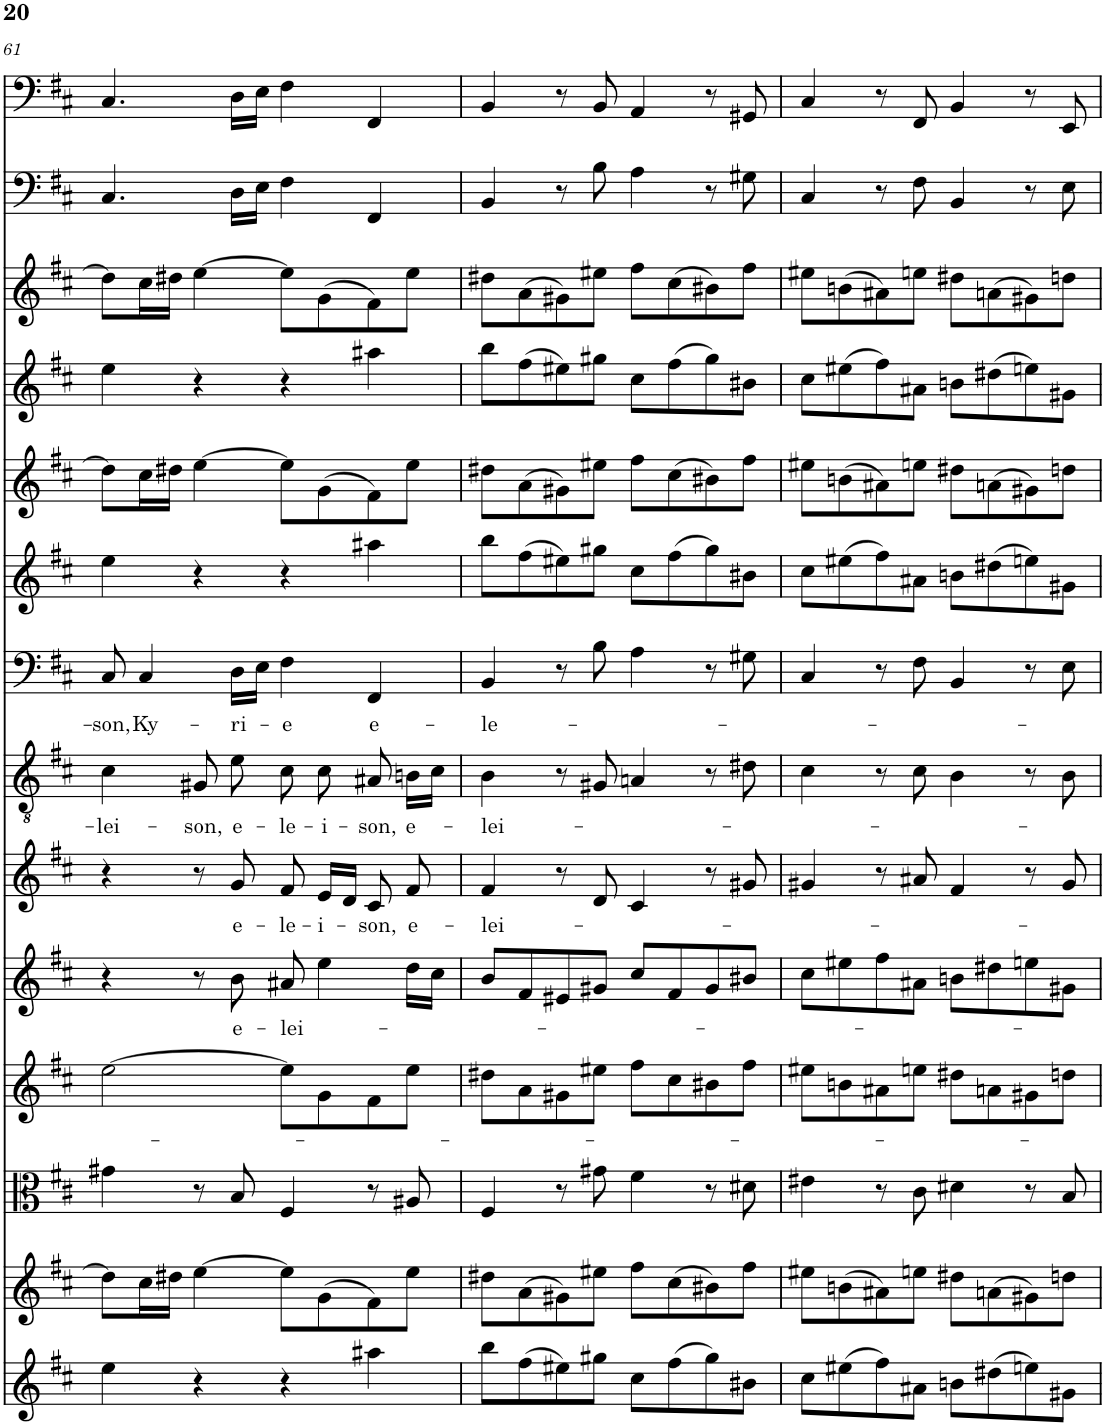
**kern	**kern	**kern	**kern	**kern	**text	**kern	**text	**kern	**text	**kern	**text	**kern	**kern	**kern	**kern	**kern	**kern
*part14	*part13	*part12	*part11	*part10	*part10	*part9	*part9	*part8	*part8	*part7	*part7	*part6	*part5	*part4	*part3	*part2	*part1
*staff14	*staff13	*staff12	*staff11	*staff10	*staff10	*staff9	*staff9	*staff8	*staff8	*staff7	*staff7	*staff6	*staff5	*staff4	*staff3	*staff2	*staff1
*I"Piano	*I"Piano	*I"Piano	*I"Piano	*I"Piano	*	*I"Piano	*	*I"Piano	*	*I"Piano	*	*I"Piano	*I"Piano	*I"Piano	*I"Piano	*I"Piano	*I"Piano
*I'Pno	*I'Pno	*I'Pno	*I'Pno	*I'Pno	*	*I'Pno	*	*I'Pno	*	*I'Pno	*	*I'Pno	*I'Pno	*I'Pno	*I'Pno	*I'Pno	*I'Pno
!!LO:PB:g=z
*clefG2	*clefG2	*clefC3	*clefG2	*clefG2	*	*clefG2	*	*clefGv2	*	*clefF4	*	*clefG2	*clefG2	*clefG2	*clefG2	*clefF4	*clefF4
*k[f#c#]	*k[f#c#]	*k[f#c#]	*k[f#c#]	*k[f#c#]	*	*k[f#c#]	*	*k[f#c#]	*	*k[f#c#]	*	*k[f#c#]	*k[f#c#]	*k[f#c#]	*k[f#c#]	*k[f#c#]	*k[f#c#]
*b:	*b:	*b:	*b:	*b:	*	*b:	*	*b:	*	*b:	*	*b:	*b:	*b:	*b:	*b:	*b:
*M4/4	*M4/4	*M4/4	*M4/4	*M4/4	*	*M4/4	*	*M4/4	*	*M4/4	*	*M4/4	*M4/4	*M4/4	*M4/4	*M4/4	*M4/4
=61	=61	=61	=61	=61	=61	=61	=61	=61	=61	=61	=61	=61	=61	=61	=61	=61	=61
!	!	!	!	!	!	!	!	!	!LO:LY:b	!	!LO:LY:b	!	!	!	!	!	!
4ee\	8dd#\L]	4g#X\	[2ee\	4r	.	4r	.	4c#\	-lei-	8C#/	-son,	4ee\	8dd#\L]	4ee\	8dd#\L]	4.C#/	4.C#/
!	!	!	!	!	!	!	!	!	!	!	!LO:LY:b	!	!	!	!	!	!
.	16cc#\L	.	.	.	.	.	.	.	.	4C#/	Ky-	.	16cc#\L	.	16cc#\L	.	.
.	16dd#X\JJ	.	.	.	.	.	.	.	.	.	.	.	16dd#X\JJ	.	16dd#X\JJ	.	.
!	!	!	!	!	!	!	!	!	!LO:LY:b	!	!	!	!	!	!	!	!
4r	[4ee\	8r	.	8r	.	8r	.	8G#X/	-son,	.	.	4r	[4ee\	4r	[4ee\	.	.
!	!	!	!	!	!LO:LY:b	!	!LO:LY:b	!	!LO:LY:b	!	!LO:LY:b	!	!	!	!	!	!
.	.	8B/	.	8b\	e-	8g/	e-	8e\	e-	16D\LL	-ri-	.	.	.	.	16D\LL	16D\LL
.	.	.	.	.	.	.	.	.	.	16E\JJ	.	.	.	.	.	16E\JJ	16E\JJ
!	!	!	!	!	!LO:LY:b	!	!LO:LY:b	!	!LO:LY:b	!	!LO:LY:b	!	!	!	!	!	!
4r	8ee\L]	4F#/	8ee\L]	8a#X/	-lei-	8f#/	-le-	8c#\	-le-	4F#\	-e	4r	8ee\L]	4r	8ee\L]	4F#\	4F#\
!	!	!	!	!	!	!	!LO:LY:b	!	!LO:LY:b	!	!	!	!	!	!	!	!
.	(8g\	.	8g\	4ee\	.	16e/LL	-i-	8c#\	-i-	.	.	.	(8g\	.	(8g\	.	.
.	.	.	.	.	.	16d/JJ	.	.	.	.	.	.	.	.	.	.	.
!	!	!	!	!	!	!	!LO:LY:b	!	!LO:LY:b	!	!LO:LY:b	!	!	!	!	!	!
4aa#X\	8f#\)	8r	8f#\	.	.	8c#/	-son,	8A#X/	-son,	4FF#/	e-	4aa#X\	8f#\)	4aa#X\	8f#\)	4FF#/	4FF#/
!	!	!	!	!	!	!	!LO:LY:b	!	!LO:LY:b	!	!	!	!	!	!	!	!
.	8ee\J	8A#X/	8ee\J	16dd\LL	.	8f#/	e-	16Bn\LL	e-	.	.	.	8ee\J	.	8ee\J	.	.
.	.	.	.	16cc#\JJ	.	.	.	16c#\JJ	.	.	.	.	.	.	.	.	.
=62	=62	=62	=62	=62	=62	=62	=62	=62	=62	=62	=62	=62	=62	=62	=62	=62	=62
!	!	!	!	!	!	!	!LO:LY:b	!	!LO:LY:b	!	!LO:LY:b	!	!	!	!	!	!
8bb\L	8dd#X\L	4F#/	8dd#X\L	8b/L	.	4f#/	-lei-	4B\	-lei-	4BB/	-le-	8bb\L	8dd#X\L	8bb\L	8dd#X\L	4BB/	4BB/
(8ff#\	(8a\	.	8a\	8f#/	.	.	.	.	.	.	.	(8ff#\	(8a\	(8ff#\	(8a\	.	.
8ee#X\)	8g#X\)	8r	8g#X\	8e#X/	.	8r	.	8r	.	8r	.	8ee#X\)	8g#X\)	8ee#X\)	8g#X\)	8r	8r
8gg#X\J	8ee#X\J	8g#X\	8ee#X\J	8g#X/J	.	8d/	.	8G#X/	.	8B\	.	8gg#X\J	8ee#X\J	8gg#X\J	8ee#X\J	8B\	8BB/
8cc#\L	8ff#\L	4f#\	8ff#\L	8cc#/L	.	4c#/	.	4An/	.	4A\	.	8cc#\L	8ff#\L	8cc#\L	8ff#\L	4A\	4AA/
(8ff#\	(8cc#\	.	8cc#\	8f#/	.	.	.	.	.	.	.	(8ff#\	(8cc#\	(8ff#\	(8cc#\	.	.
8gg#\)	8b#X\)	8r	8b#X\	8g#/	.	8r	.	8r	.	8r	.	8gg#\)	8b#X\)	8gg#\)	8b#X\)	8r	8r
8b#X\J	8ff#\J	8d#X\	8ff#\J	8b#X/J	.	8g#X/	.	8d#X\	.	8G#X\	.	8b#X\J	8ff#\J	8b#X\J	8ff#\J	8G#X\	8GG#X/
=63	=63	=63	=63	=63	=63	=63	=63	=63	=63	=63	=63	=63	=63	=63	=63	=63	=63
8cc#\L	8ee#X\L	4e#X\	8ee#X\L	8cc#\L	.	4g#X/	.	4c#\	.	4C#/	.	8cc#\L	8ee#X\L	8cc#\L	8ee#X\L	4C#/	4C#/
(8ee#X\	(8bn\	.	8bn\	8ee#X\	.	.	.	.	.	.	.	(8ee#X\	(8bn\	(8ee#X\	(8bn\	.	.
8ff#\)	8a#X\)	8r	8a#X\	8ff#\	.	8r	.	8r	.	8r	.	8ff#\)	8a#X\)	8ff#\)	8a#X\)	8r	8r
8a#X\J	8een\J	8c#\	8een\J	8a#X\J	.	8a#X/	.	8c#\	.	8F#\	.	8a#X\J	8een\J	8a#X\J	8een\J	8F#\	8FF#/
8bn\L	8dd#X\L	4d#X\	8dd#X\L	8bn\L	.	4f#/	.	4B\	.	4BB/	.	8bn\L	8dd#X\L	8bn\L	8dd#X\L	4BB/	4BB/
(8dd#X\	(8an\	.	8an\	8dd#X\	.	.	.	.	.	.	.	(8dd#X\	(8an\	(8dd#X\	(8an\	.	.
8een\)	8g#X\)	8r	8g#X\	8een\	.	8r	.	8r	.	8r	.	8een\)	8g#X\)	8een\)	8g#X\)	8r	8r
8g#X\J	8ddn\J	8B/	8ddn\J	8g#X\J	.	8g#/	.	8B\	.	8E\	.	8g#X\J	8ddn\J	8g#X\J	8ddn\J	8E\	8EE/
=	=	=	=	=	=	=	=	=	=	=	=	=	=	=	=	=	=
*-	*-	*-	*-	*-	*-	*-	*-	*-	*-	*-	*-	*-	*-	*-	*-	*-	*-
